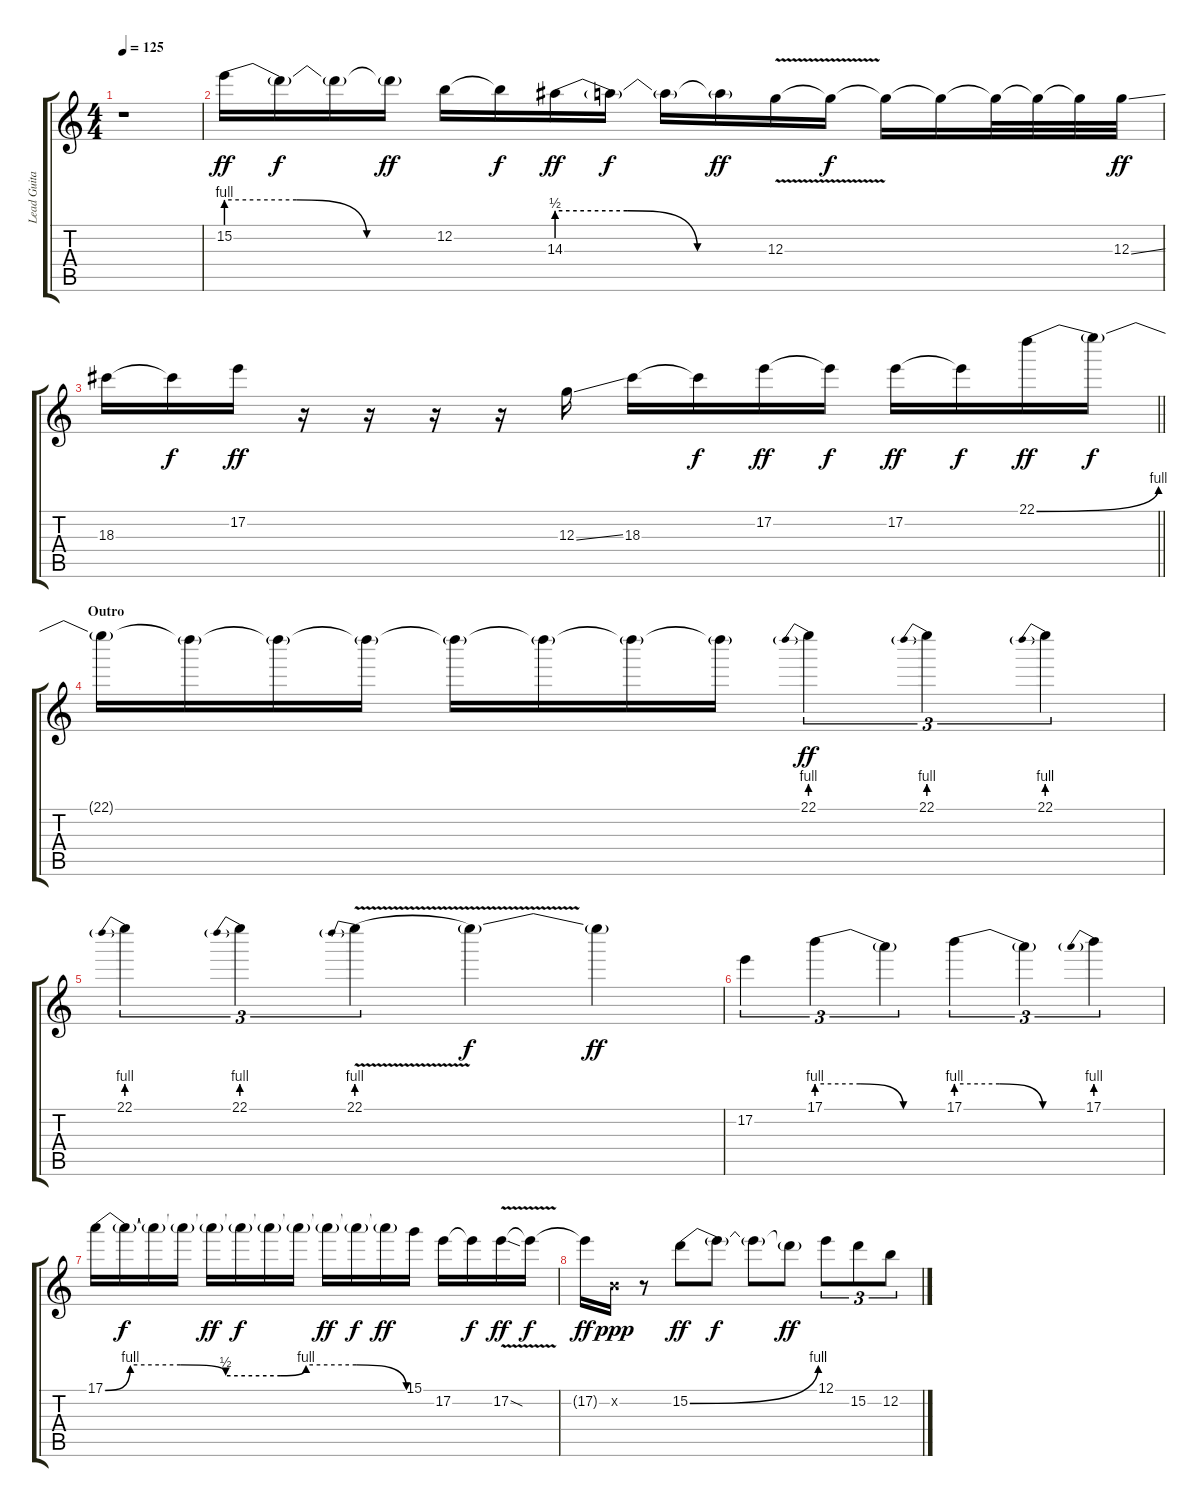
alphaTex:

\track ("Lead Guitar" "Lead Guita") {instrument distortionguitar}
\staff {score tabs}
\tuning (E4 B3 G3 D3 A2 E2) {hide}
\ts (4 4)
\tempo 125
\clef g2
\ks c
r.1{dy f} |
15.2{be (custom 0 4 20 4 40 0 60 0)}.16{dy ff} 15.2{t}.16{dy f} 15.2{t}.16 15.2{t}.16{dy ff} 12.2.16 12.2{t}.16{dy f} 14.3{be (custom 0 2 20 2 40 0 60 0)}.16{dy ff} 14.3{t}.16{dy f} 14.3{t}.16 14.3{t}.16{dy ff} 12.3{v}.16 12.3{t}.16{dy f} 12.3{t}.16 12.3{t}.16 12.3{t}.32 12.3{t}.32 12.3{t}.32 12.3{ss}.32{dy ff} |
\barLineRight lightlight
18.3.16 18.3{t}.16{dy f} 17.2.16{dy ff} r.16 r.16 r.16 r.16 12.3{ss}.16 18.3.16 18.3{t}.16{dy f} 17.2.16{dy ff} 17.2{t}.16{dy f} 17.2.16{dy ff} 17.2{t}.16{dy f} 22.1{be (bend 0 0 60 4)}.16{dy ff} 22.1{t}.16{dy f} |
\section ("" "Outro")
22.1{t}.16 22.1{t}.16 22.1{t}.16 22.1{t}.16 22.1{t}.16 22.1{t}.16 22.1{t}.16 22.1{t}.16 22.1{be (prebend 0 4 60 4)}.4{tu (3 2) dy ff} 22.1{be (prebend 0 4 60 4)}.4{tu (3 2)} 22.1{be (prebend 0 4 60 4)}.4{tu (3 2)} |
22.1{be (prebend 0 4 60 4)}.4{tu (3 2)} 22.1{be (prebend 0 4 60 4)}.4{tu (3 2)} 22.1{be (prebend 0 4 60 4) v}.4{tu (3 2)} 22.1{t}.4{dy f} 22.1{t}.4{dy ff} |
17.2.4{tu (3 2)} 17.1{be (custom 0 4 20 4 40 0 60 0)}.4{tu (3 2)} 17.1{t}.4{tu (3 2)} 17.1{be (custom 0 4 20 4 40 0 60 0)}.4{tu (3 2)} 17.1{t}.4{tu (3 2)} 17.1{be (prebend 0 4 60 4)}.4{tu (3 2)} |
17.1{be (custom 0 0 5 4 15 4 24 2 35 2 40 4 50 4 60 0)}.16 17.1{t}.16{dy f} 17.1{t}.16 17.1{t}.16 17.1{t}.16{dy ff} 17.1{t}.16{dy f} 17.1{t}.16 17.1{t}.16 17.1{t}.16{dy ff} 17.1{t}.16{dy f} 17.1{t}.16{dy ff} 15.1.16 17.2.16 17.2{t}.16{dy f} 17.2{v sod}.16{dy ff} 17.2{t}.16{dy f} |
17.2{t}.16{dy ff} 0.2{x}.16{dy ppp} r.8 15.2{be (bend 0 0 60 4)}.8{dy ff} 15.2{t}.8{dy f} 15.2{t}.8 15.2{t}.8{dy ff} 12.1.8{tu (3 2)} 15.2.8{tu (3 2)} 12.2.8{tu (3 2)}
